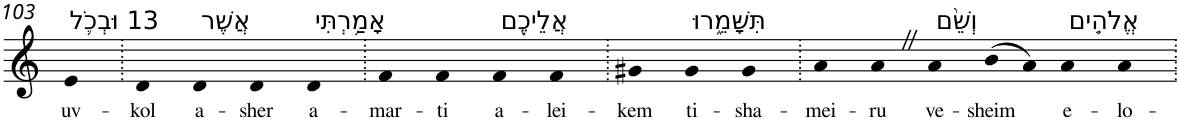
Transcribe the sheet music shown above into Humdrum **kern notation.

**kern	**text
*part1	*part1
*staff1	*staff1
*I"Piano	*
*I'Pno	*
!!LO:PB:g=z
*clefG2	*
*k[]	*
=103	=103
!LO:TX:a:t=13 וּבְכֹ֛ל	!
!	!LO:LY:b
4e	uv-
=104.	=104.
!	!LO:LY:b
4d	-kol
!LO:TX:a:t=אֲשֶׁר	!
!	!LO:LY:b
4d	a-
!	!LO:LY:b
4d	-sher
!LO:TX:a:t=אָמַ֥רְתִּי	!
!	!LO:LY:b
4d	a-
=105.	=105.
!	!LO:LY:b
4f	-mar-
!	!LO:LY:b
4f	-ti
!LO:TX:a:t=אֲלֵיכֶ֖ם	!
!	!LO:LY:b
4f	a-
!	!LO:LY:b
4f	-lei-
=106.	=106.
!	!LO:LY:b
4g#X	-kem
!LO:TX:a:t=תִּשָּׁמֵ֑רוּ	!
!	!LO:LY:b
4g#	ti-
!	!LO:LY:b
4g#	-sha-
=107.	=107.
!	!LO:LY:b
4a	-mei-
!	!LO:LY:b
4aZ	-ru
!LO:TX:a:t=וְשֵׁ֨ם	!
!	!LO:LY:b
4a	ve-
!	!LO:LY:b
(>8b	-sheim
8a)	.
!LO:TX:a:t=אֱלֹהִ֤ים	!
!	!LO:LY:b
4a	e-
!	!LO:LY:b
4a	-lo-
=.	=.
*-	*-
